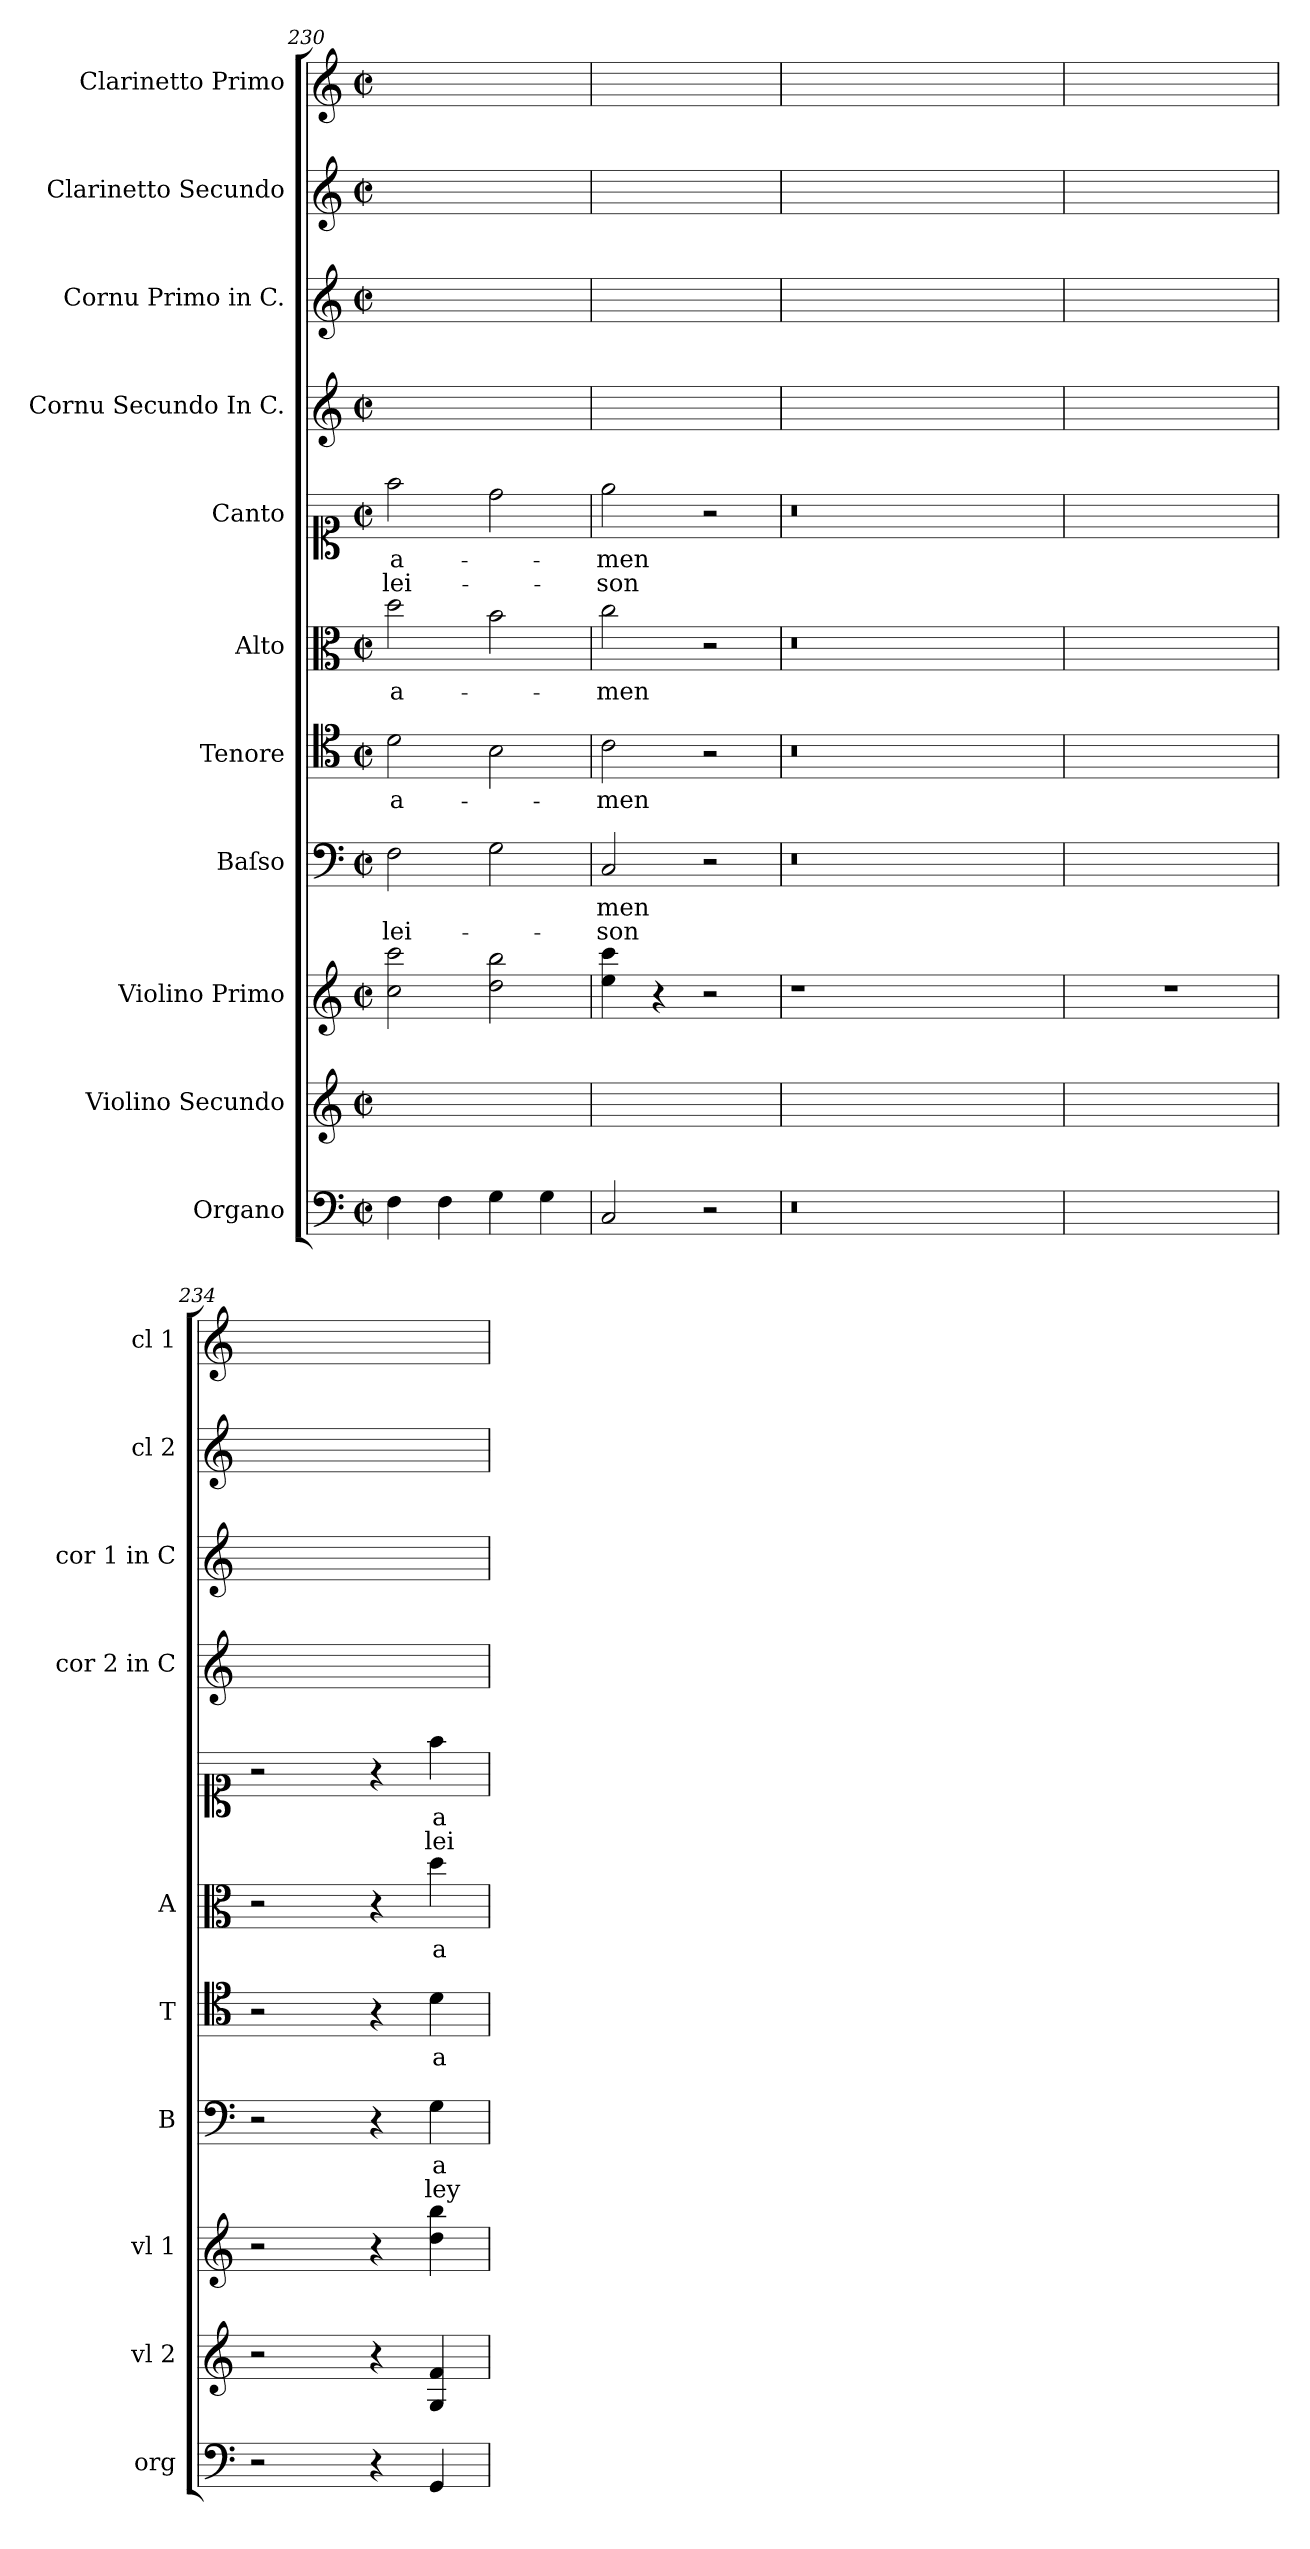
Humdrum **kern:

**kern	**kern	**kern	**kern	**text	**text	**kern	**text	**kern	**text	**kern	**text	**text	**kern	**kern	**kern	**kern
*part11	*part10	*part9	*part8	*part8	*part8	*part7	*part7	*part6	*part6	*part5	*part5	*part5	*part4	*part3	*part2	*part1
*staff11	*staff10	*staff9	*staff8	*staff8	*staff8	*staff7	*staff7	*staff6	*staff6	*staff5	*staff5	*staff5	*staff4	*staff3	*staff2	*staff1
*I"Organo	*I"Violino Secundo	*I"Violino Primo	*I"Baſso	*	*	*I"Tenore	*	*I"Alto	*	*I"Canto	*	*	*I"Cornu Secundo In C.	*I"Cornu Primo in C.	*I"Clarinetto Secundo	*I"Clarinetto Primo
*I'org	*I'vl 2	*I'vl 1	*I'B	*	*	*I'T	*	*I'A	*	*	*	*	*I'cor 2 in C	*I'cor 1 in C	*I'cl 2	*I'cl 1
*clefF4	*clefG2	*clefG2	*clefF4	*	*	*clefC4	*	*clefC3	*	*clefC1	*	*	*clefG2	*clefG2	*clefG2	*clefG2
*	*	*	*	*	*	*	*	*	*	*	*	*	*ITrd8c12	*ITrd8c12	*	*
*k[]	*k[]	*k[]	*k[]	*	*	*k[]	*	*k[]	*	*k[]	*	*	*k[]	*k[]	*k[]	*k[]
*C:	*C:	*C:	*C:	*	*	*C:	*	*C:	*	*C:	*	*	*C:	*C:	*C:	*C:
*M2/2	*M2/2	*M2/2	*M2/2	*	*	*M2/2	*	*M2/2	*	*M2/2	*	*	*M2/2	*M2/2	*M2/2	*M2/2
*met(c|)	*met(c|)	*met(c|)	*met(c|)	*	*	*met(c|)	*	*met(c|)	*	*met(c|)	*	*	*met(c|)	*met(c|)	*met(c|)	*met(c|)
=230	=230	=230	=230	=230	=230	=230	=230	=230	=230	=230	=230	=230	=230	=230	=230	=230
4F\	1ryy	2cc\ 2ccc\	2F\	.	-lei-	2d\	a-	2dd\	a-	2ff\	a-	-lei-	1Gyy	1dyy	2dd\yy	2ff\yy
4F\	.	.	.	.	.	.	.	.	.	.	.	.	.	.	.	.
4G\	.	2dd\ 2bb\	2G\	.	.	2B\	.	2b\	.	2dd\	.	.	.	.	2b\yy	2dd\yy
4G\	.	.	.	.	.	.	.	.	.	.	.	.	.	.	.	.
=231	=231	=231	=231	=231	=231	=231	=231	=231	=231	=231	=231	=231	=231	=231	=231	=231
2C/	1ryy	4ee\ 4ccc\	2C/	-men	-son	2c\	-men	2cc\	-men	2ee\	-men	-son	2C/yy	2c\yy	2cc\yy	2cc\yy
.	.	4r	.	.	.	.	.	.	.	.	.	.	.	.	.	.
2r	.	2r	2r	.	.	2r	.	2r	.	2r	.	.	2ryy	2ryy	2ryy	2dd\yy
=232	=232	=232	=232	=232	=232	=232	=232	=232	=232	=232	=232	=232	=232	=232	=232	=232
0r	1ryy	1r	0r	.	.	0r	.	0r	.	0r	.	.	1ryy	1ryy	2cc\yy	2ee\yy
.	.	.	.	.	.	.	.	.	.	.	.	.	.	.	2dd\yy	2ff\yy
.	1ryy	1ryy	.	.	.	.	.	.	.	.	.	.	1ryy	1ryy	1ryy	1ryy
=233	=233	=233	=233	=233	=233	=233	=233	=233	=233	=233	=233	=233	=233	=233	=233	=233
1ryy	1ryy	1r	1ryy	.	.	1ryy	.	1ryy	.	1ryy	.	.	1ryy	1ryy	4ee\yy	4gg\yy
.	.	.	.	.	.	.	.	.	.	.	.	.	.	.	4cc\yy	4ee\yy
.	.	.	.	.	.	.	.	.	.	.	.	.	.	.	4ff\yy	4aa\yy
.	.	.	.	.	.	.	.	.	.	.	.	.	.	.	4ee\yy	4gg\yy
=234	=234	=234	=234	=234	=234	=234	=234	=234	=234	=234	=234	=234	=234	=234	=234	=234
2r	2r	2r	2r	.	.	2r	.	2r	.	2r	.	.	2ryy	2ryy	4dd\yy	4ff\yy
.	.	.	.	.	.	.	.	.	.	.	.	.	.	.	4b\yy	4dd\yy
4r	4r	4r	4r	.	.	4r	.	4r	.	4r	.	.	4ryy	4ryy	4f/yy	4g/yy
4GG/	4G/ 4f/	4dd\ 4bb\	4G\	a-	ley-	4d\	a-	4dd\	a-	4ff\	a-	lei-	4d\yy	4f\yy	4g/yy	4b/yy
=	=	=	=	=	=	=	=	=	=	=	=	=	=	=	=	=
*-	*-	*-	*-	*-	*-	*-	*-	*-	*-	*-	*-	*-	*-	*-	*-	*-
